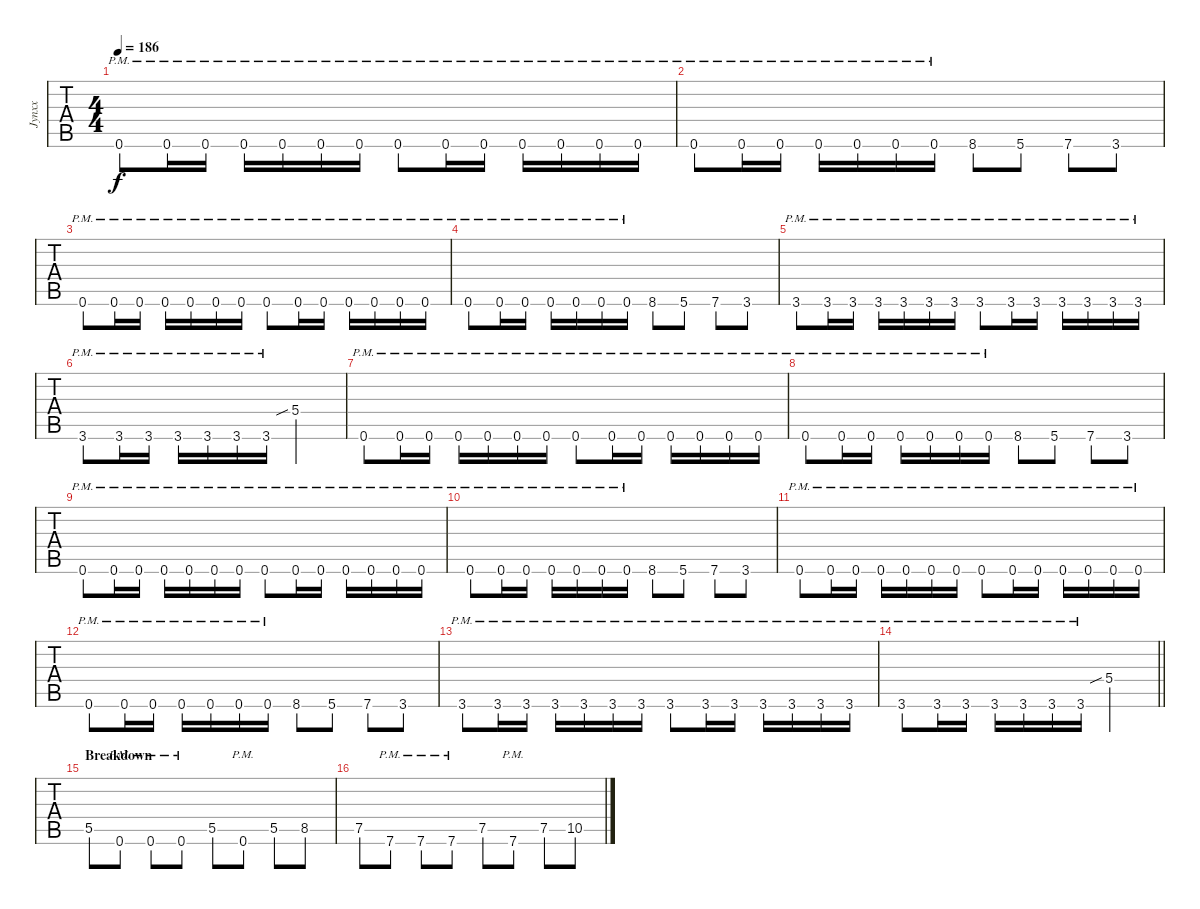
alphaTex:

\track ("Jynxx" "Jynxx") {instrument distortionguitar}
\staff {tabs}
\tuning (Eb4 Bb3 Gb3 Db3 Ab2 Db2) {hide}
\ts (4 4)
\tempo 186
\clef g2
\ks c
0.6{pm}.8{dy f} 0.6{pm}.16 0.6{pm}.16 0.6{pm}.16 0.6{pm}.16 0.6{pm}.16 0.6{pm}.16 0.6{pm}.8 0.6{pm}.16 0.6{pm}.16 0.6{pm}.16 0.6{pm}.16 0.6{pm}.16 0.6{pm}.16 |
0.6{pm}.8 0.6{pm}.16 0.6{pm}.16 0.6{pm}.16 0.6{pm}.16 0.6{pm}.16 0.6{pm}.16 8.6.8 5.6.8 7.6.8 3.6.8 |
0.6{pm}.8 0.6{pm}.16 0.6{pm}.16 0.6{pm}.16 0.6{pm}.16 0.6{pm}.16 0.6{pm}.16 0.6{pm}.8 0.6{pm}.16 0.6{pm}.16 0.6{pm}.16 0.6{pm}.16 0.6{pm}.16 0.6{pm}.16 |
0.6{pm}.8 0.6{pm}.16 0.6{pm}.16 0.6{pm}.16 0.6{pm}.16 0.6{pm}.16 0.6{pm}.16 8.6.8 5.6.8 7.6.8 3.6.8 |
3.6{pm}.8 3.6{pm}.16 3.6{pm}.16 3.6{pm}.16 3.6{pm}.16 3.6{pm}.16 3.6{pm}.16 3.6{pm}.8 3.6{pm}.16 3.6{pm}.16 3.6{pm}.16 3.6{pm}.16 3.6{pm}.16 3.6{pm}.16 |
3.6{pm}.8 3.6{pm}.16 3.6{pm}.16 3.6{pm}.16 3.6{pm}.16 3.6{pm}.16 3.6{pm}.16 5.4{sib}.2 |
0.6{pm}.8 0.6{pm}.16 0.6{pm}.16 0.6{pm}.16 0.6{pm}.16 0.6{pm}.16 0.6{pm}.16 0.6{pm}.8 0.6{pm}.16 0.6{pm}.16 0.6{pm}.16 0.6{pm}.16 0.6{pm}.16 0.6{pm}.16 |
0.6{pm}.8 0.6{pm}.16 0.6{pm}.16 0.6{pm}.16 0.6{pm}.16 0.6{pm}.16 0.6{pm}.16 8.6.8 5.6.8 7.6.8 3.6.8 |
0.6{pm}.8 0.6{pm}.16 0.6{pm}.16 0.6{pm}.16 0.6{pm}.16 0.6{pm}.16 0.6{pm}.16 0.6{pm}.8 0.6{pm}.16 0.6{pm}.16 0.6{pm}.16 0.6{pm}.16 0.6{pm}.16 0.6{pm}.16 |
0.6{pm}.8 0.6{pm}.16 0.6{pm}.16 0.6{pm}.16 0.6{pm}.16 0.6{pm}.16 0.6{pm}.16 8.6.8 5.6.8 7.6.8 3.6.8 |
0.6{pm}.8 0.6{pm}.16 0.6{pm}.16 0.6{pm}.16 0.6{pm}.16 0.6{pm}.16 0.6{pm}.16 0.6{pm}.8 0.6{pm}.16 0.6{pm}.16 0.6{pm}.16 0.6{pm}.16 0.6{pm}.16 0.6{pm}.16 |
0.6{pm}.8 0.6{pm}.16 0.6{pm}.16 0.6{pm}.16 0.6{pm}.16 0.6{pm}.16 0.6{pm}.16 8.6.8 5.6.8 7.6.8 3.6.8 |
3.6{pm}.8 3.6{pm}.16 3.6{pm}.16 3.6{pm}.16 3.6{pm}.16 3.6{pm}.16 3.6{pm}.16 3.6{pm}.8 3.6{pm}.16 3.6{pm}.16 3.6{pm}.16 3.6{pm}.16 3.6{pm}.16 3.6{pm}.16 |
\barLineRight lightlight
3.6{pm}.8 3.6{pm}.16 3.6{pm}.16 3.6{pm}.16 3.6{pm}.16 3.6{pm}.16 3.6{pm}.16 5.4{sib}.2 |
\section ("" "Breakdown")
5.5.8 0.6{pm}.8 0.6{pm}.8 0.6{pm}.8 5.5.8 0.6{pm}.8 5.5.8 8.5.8 |
7.5.8 7.6{pm}.8 7.6{pm}.8 7.6{pm}.8 7.5.8 7.6{pm}.8 7.5.8 10.5.8
